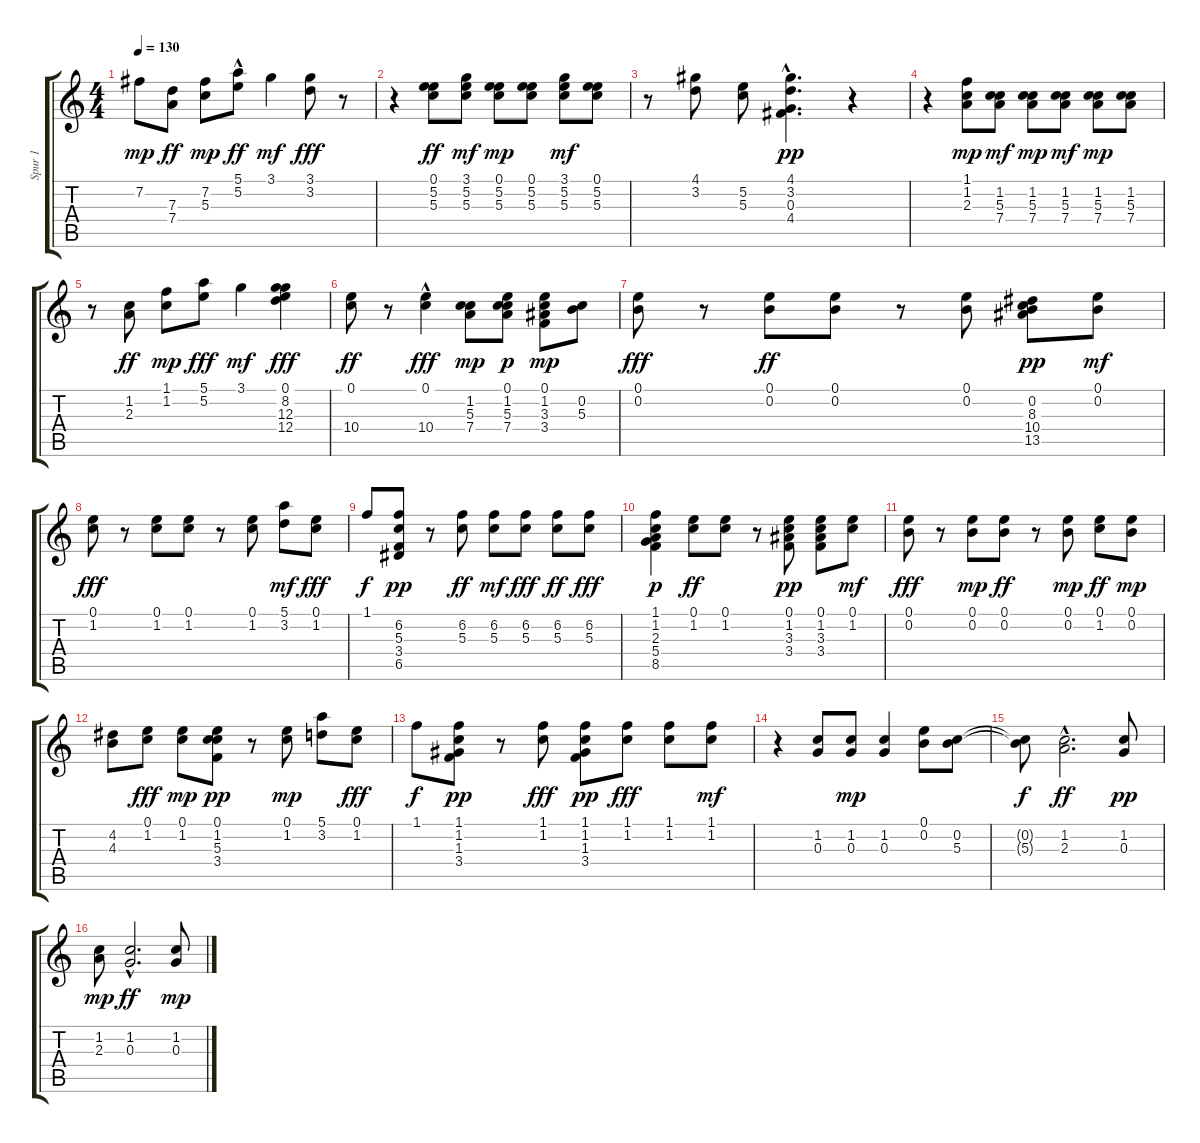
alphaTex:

\track ("Spur 1" "Spur 1") {instrument acousticguitarsteel}
\staff {score tabs}
\tuning (E4 B3 G3 D3 A2 E2) {hide}
\ts (4 4)
\tempo 130
\clef g2
\ks c
7.2.8{dy mp} (7.3 7.4).8{dy ff} (7.2 5.3).8{dy mp} (5.1 5.2{hac}).8{dy ff} 3.1.4{dy mf} (3.1 3.2).8{dy fff} r.8 |
r.4 (0.1 5.2 5.3).8{dy ff} (3.1 5.2 5.3).8{dy mf} (0.1 5.2 5.3).8{dy mp} (0.1 5.2 5.3).8 (3.1 5.2 5.3).8{dy mf} (0.1 5.2 5.3).8 |
r.8 (4.1 3.2).8 (5.2 5.3).8 (4.1 3.2{hac} 0.3 4.4).4{d dy pp} r.4 |
r.4 (1.1 1.2 2.3).8{dy mp} (1.2 5.3 7.4).8{dy mf} (1.2 5.3 7.4).8{dy mp} (1.2 5.3 7.4).8{dy mf} (1.2 5.3 7.4).8{dy mp} (1.2 5.3 7.4).8 |
r.8 (1.2 2.3).8{dy ff} (1.1 1.2).8{dy mp} (5.1 5.2).8{dy fff} 3.1.4{dy mf} (0.1 8.2 12.3 12.4).4{dy fff} |
(0.1 10.4).8{dy ff} r.8 (0.1{hac} 10.4).4{dy fff} (1.2 5.3 7.4).8{dy mp} (0.1 1.2 5.3 7.4).8{dy p} (0.1 1.2 3.3 3.4).8{dy mp} (0.2 5.3).8 |
(0.1 0.2).8{dy fff} r.8 (0.1 0.2).8{dy ff} (0.1 0.2).8 r.8 (0.1 0.2).8 (0.2 8.3 10.4 13.5).8{dy pp} (0.1 0.2).8{dy mf} |
(0.1 1.2).8{dy fff} r.8 (0.1 1.2).8 (0.1 1.2).8 r.8 (0.1 1.2).8 (5.1 3.2).8{dy mf} (0.1 1.2).8{dy fff} |
1.1.8{dy f} (6.2 5.3 3.4 6.5).8{dy pp} r.8 (6.2 5.3).8{dy ff} (6.2 5.3).8{dy mf} (6.2 5.3).8{dy fff} (6.2 5.3).8{dy ff} (6.2 5.3).8{dy fff} |
(1.1 1.2 2.3 5.4 8.5).4{dy p} (0.1 1.2).8{dy ff} (0.1 1.2).8 r.8 (0.1 1.2 3.3 3.4).8{dy pp} (0.1 1.2 3.3 3.4).8 (0.1 1.2).8{dy mf} |
(0.1 0.2).8{dy fff} r.8 (0.1 0.2).8{dy mp} (0.1 0.2).8{dy ff} r.8 (0.1 0.2).8{dy mp} (0.1 1.2).8{dy ff} (0.1 0.2).8{dy mp} |
(4.2 4.3).8 (0.1 1.2).8{dy fff} (0.1 1.2).8{dy mp} (0.1 1.2 5.3 3.4).8{dy pp} r.8 (0.1 1.2).8{dy mp} (5.1 3.2).8 (0.1 1.2).8{dy fff} |
1.1.8{dy f} (1.1 1.2 1.3 3.4).8{dy pp} r.8 (1.1 1.2).8{dy fff} (1.1 1.2 1.3 3.4).8{dy pp} (1.1 1.2).8{dy fff} (1.1 1.2).8 (1.1 1.2).8{dy mf} |
r.4 (1.2 0.3).8 (1.2 0.3).8{dy mp} (1.2 0.3).4 (0.1 0.2).8 (0.2 5.3).8 |
(0.2{t} 5.3{t}).8{dy f} (1.2{hac} 2.3{hac}).2{d dy ff} (1.2 0.3).8{dy pp} |
(1.2 2.3).8{dy mp} (1.2{hac} 0.3{hac}).2{d dy ff} (1.2 0.3).8{dy mp}
